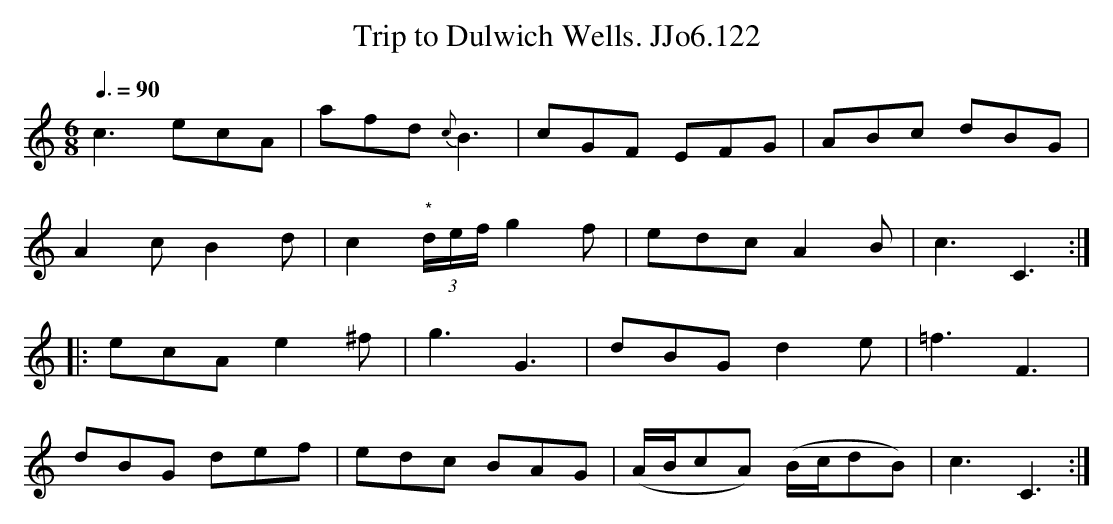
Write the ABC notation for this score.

X:1
T:Trip to Dulwich Wells. JJo6.122
M:6/8
L:1/8
Q:3/8=90
K:C
c3 ecA | afd {c}B3 | cGF EFG | ABc dBG |
A2c B2d | c2 "*"(3d/e/f/ g2f | edc A2B | c3 C3 :|
|: ecA e2^f | g3 G3 | dBG d2e | =f3 F3 |
dBG def | edc BAG | (A/B/cA) (B/c/dB) | c3 C3 :|
